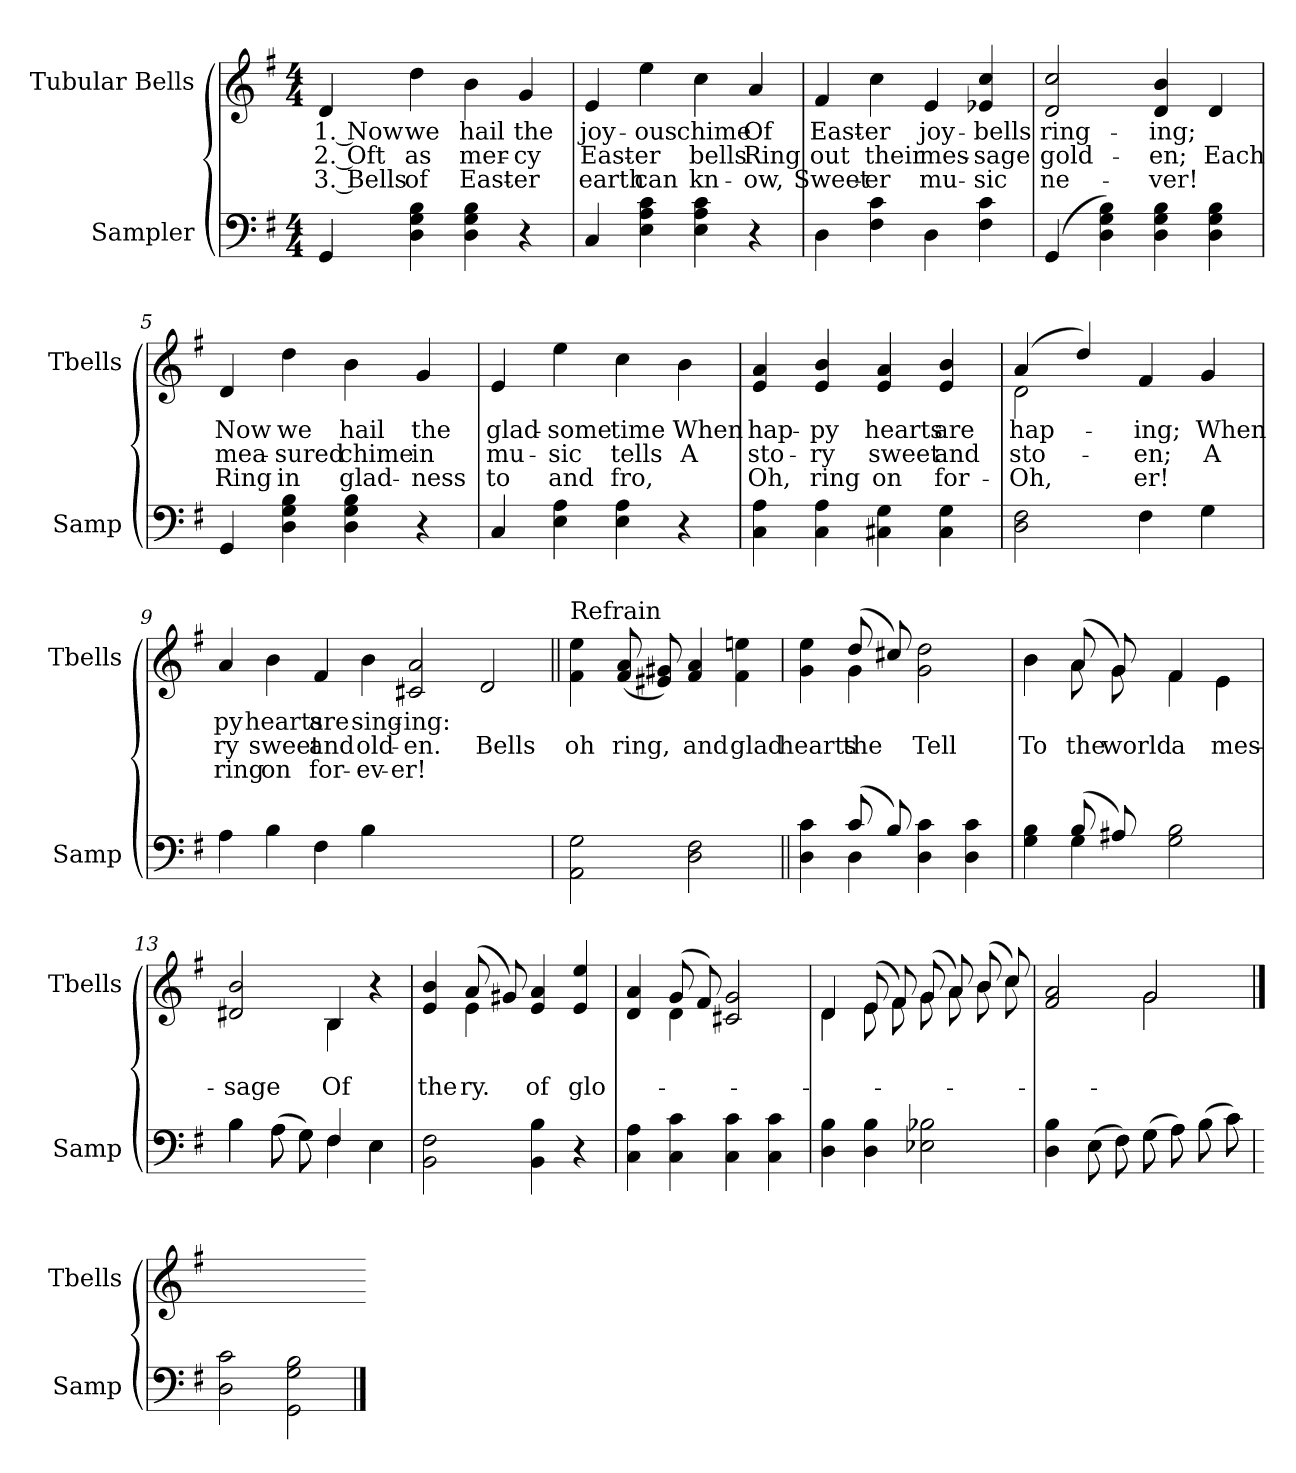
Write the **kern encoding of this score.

**kern	**kern	**text	**text	**text
*part2	*part1	*part1	*part1	*part1
*staff2	*staff1	*staff1	*staff1	*staff1
*I"Sampler	*I"Tubular Bells	*	*	*
*I'Samp	*I'Tbells	*	*	*
*clefF4	*clefG2	*	*	*
*k[f#]	*k[f#]	*	*	*
*G:	*G:	*	*	*
*M4/4	*M4/4	*	*	*
=1	=1	=1	=1	=1
4GG	4d	1. Now	2. Oft	3. Bells
4D 4G 4B	4dd	we	as	of
4D 4G 4B	4b	hail	mer-	East-
4r	4g	the	-cy	-er
=2	=2	=2	=2	=2
4C	4e	joy-	East-	earth
4E 4A 4c	4ee	-ous	-er	can
4E 4A 4c	4cc	chime	bells	kn-
4r	4a	Of	Ring	-ow,
=3	=3	=3	=3	=3
4D	4f#	East-	out	Sweet-
4F# 4c	4cc	-er	their	-er
4D	4e	joy-	mes-	mu-
4F# 4c	4e-X 4cc	-bells	-sage	-sic
=4	=4	=4	=4	=4
(4GG	2d 2cc	ring-	gold-	ne-
4D 4G 4B)	.	.	.	.
4D 4G 4B	4d 4b	-ing;	-en;	-ver!
4D 4G 4B	4d	.	Each	.
=5	=5	=5	=5	=5
4GG	4d	Now	mea-	Ring
4D 4G 4B	4dd	we	-sured	in
4D 4G 4B	4b	hail	chime	glad-
4r	4g	the	in	-ness
=6	=6	=6	=6	=6
4C	4e	glad-	mu-	to
4E 4A	4ee	-some	-sic	and
4E 4A	4cc	time	tells	fro,
4r	4b	When	A	.
=7	=7	=7	=7	=7
4C 4A	4e 4a	hap-	sto-	Oh,
4C 4A	4e 4b	-py	-ry	ring
4C#X 4G	4e 4a	hearts	sweet	on
4C# 4G	4e 4b	are	and	for-
=8	=8	=8	=8	=8
*	*^	*	*	*
2D 2F#	(4a/	2d	hap-	sto-	Oh,
.	4dd/)	.	.	.	.
4F#	4f#	2ryy	-ing;	-en;	-er!
4G	4g	.	When	A	.
*	*v	*v	*	*	*
=9	=9	=9	=9	=9
4A	4a	-py	-ry	ring
4B	4b	hearts	sweet	on
4F#	4f#	are	and	for-
4B	4b	sing-	old-	-ev-
1ryy	2c#X 2a	-ing:	-en.	-er!
.	2d	.	Bells	.
=10	=10||	=10||	=10||	=10||
!	!LO:TX:t=Refrain	!	!	!
2AA 2G	4f# 4ee	.	oh	.
.	(8f#/ 8a/	.	ring,	.
.	8e#X/ 8g#X/)	.	.	.
2D 2F#	4f# 4a	.	and	.
.	4f# 4een	.	glad	.
=11||	=11	=11	=11	=11
*^	*^	*	*	*
4D 4c	4ryy	4g 4ee	4ryy	.	hearts	.
(8c/	4D	(8dd/	4g	.	the	.
8B/)	.	8cc#X/)	.	.	.	.
4D 4c	2ryy	2g 2dd	2ryy	.	Tell	.
4D 4c	.	.	.	.	.	.
=12	=12	=12	=12	=12	=12	=12
4G 4B	4ryy	4b\	4b	.	To	.
(8B/	4G	(8a/	8a	.	the	.
8A#X/)	.	8g/)	8g	.	world	.
2G 2B	2ryy	4f#/	4f#	.	a	.
.	.	4e\	4e	.	mes-	.
=13	=13	=13	=13	=13	=13	=13
4B\	4B	2d#X/ 2b/	2ryy	.	-sage	.
(8A\	8A	.	.	.	.	.
8G\)	8G	.	.	.	.	.
4F#/	4F#	4B/	4B	.	Of	.
4E\	4E	4r	4ryy	.	.	.
*v	*v	*	*	*	*	*
=14	=14	=14	=14	=14	=14
2BB 2F#	4e 4b	4ryy	.	the	.
.	(8a/	4e	.	-ry.	.
.	8g#X/)	.	.	.	.
4BB 4B	4e 4a	2ryy	.	of	.
4r	4e 4ee	.	.	glo-	.
=15	=15	=15	=15	=15	=15
4C\ 4A\	4d 4a	4ryy	.	.	.
4C\ 4c\	(8g/	4d	.	.	.
.	8f#/)	.	.	.	.
4C\ 4c\	2c#X 2g	2ryy	.	.	.
4C\ 4c\	.	.	.	.	.
=16	=16	=16	=16	=16	=16
4D\ 4B\	4d/	4d	.	.	.
4D\ 4B\	(8e/	8e	.	.	.
.	8f#/)	8f#	.	.	.
2E-X\ 2B-X\	(8g/	8g	.	.	.
.	8a/)	8a	.	.	.
.	(8b/	8b	.	.	.
.	8cc/)	8cc	.	.	.
=17	=17	=17	=17	=17	=17
*^	*	*	*	*	*
4D\ 4B\	4ryy	2f# 2a	2ryy	.	.	.
(8E\	8E	.	.	.	.	.
8F#\)	8F#	.	.	.	.	.
(8G\	8G	2g/	2g	.	.	.
8A\)	8A	.	.	.	.	.
(8B\	8B	.	.	.	.	.
8c\)	8c	.	.	.	.	.
*v	*v	*	*	*	*	*
*	*v	*v	*	*	*
=	==	==	==	==
2D 2c	1ryy	.	.	.
2GG\ 2G\ 2B\	.	.	.	.
==	=	=	=	=
*-	*-	*-	*-	*-
